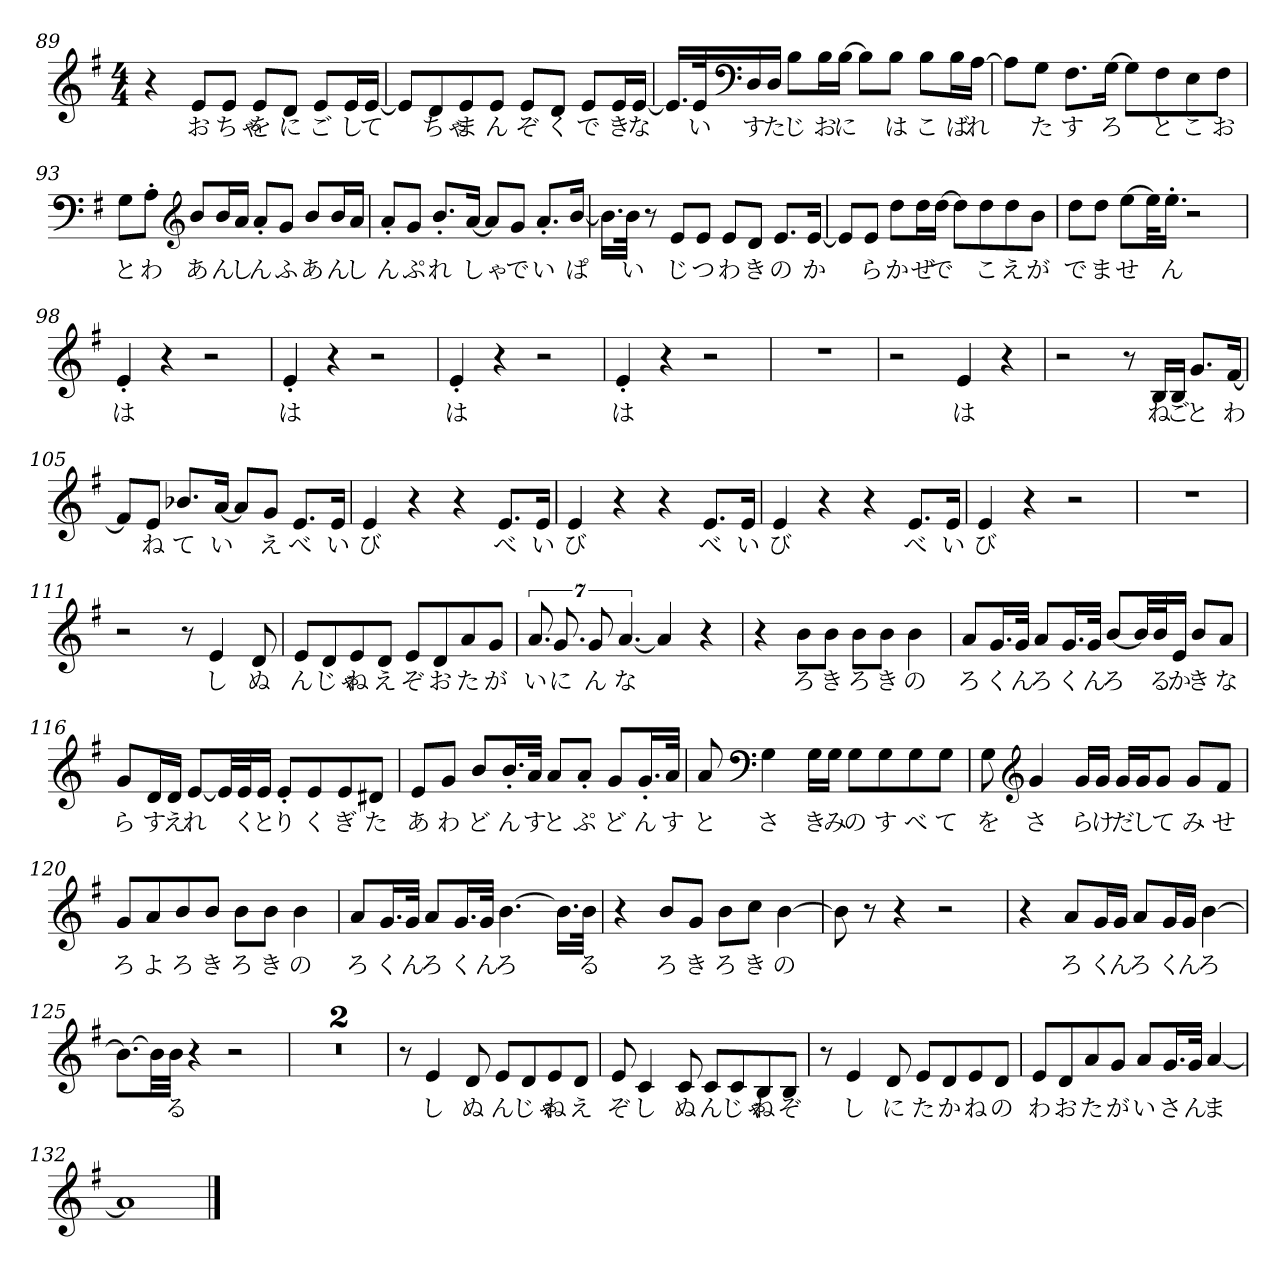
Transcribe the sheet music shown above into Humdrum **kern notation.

**kern	**text
*part1	*part1
*staff1	*staff1
*clefG2	*
*k[f#]	*
*M4/4	*
=89	=89
4r	.
8eL	お
8eJ	ちゃ
8eL	を
8dJ	に
8eL	ご
16eL	し
[16eJJ	て
=90	=90
8eL]	.
8d	ちゃ
8e	ま
8eJ	ん
8eL	ぞ
8dJ	く
8eL	で
16eL	き
[16eJJ	な
=91	=91
16.eLL]	.
32eK	い
*clefF4	*
16D	す
16DJJ	た
8BL	じ
16BL	お
[16BJJ	に
8BL]	.
8BJ	は
8BL	こ
16BL	ば
[16AJJ	れ
=92	=92
8AL]	.
8GJ	た
8.F#L	す
[16GJk	ろ
8GL]	.
8F#	と
8E	こ
8F#J	お
=93	=93
8GL	と
8A'J	わ
*clefG2	*
8bL	あ
16bL	ん
16aJJ	し
8a'L	ん
8gJ	ふ
8bL	あ
16bL	ん
16aJJ	し
=94	=94
8a'L	ん
8gJ	ぷ
8.b'L	れ
[16aJk	しゃ
8aL]	.
8gJ	で
8.a'L	い
[16bJk	ぱ
=95	=95
16.bLL]	.
32bJJk	い
8r	.
8eL	じ
8eJ	つ
8eL	わ
8dJ	き
8.eL	の
[16eJk	か
=96	=96
8eL]	.
8eJ	ら
8ddL	か
16ddL	ぜ
[16ddJJ	で
8ddL]	.
8dd	こ
8dd	え
8bJ	が
=97	=97
8ddL	で
8ddJ	ま
[8eeL	せ
32eeKL]	.
16.ee'JJ	ん
2r	.
=98	=98
4e'	は
4r	.
2r	.
=99	=99
4e'	は
4r	.
2r	.
=100	=100
4e'	は
4r	.
2r	.
=101	=101
4e'	は
4r	.
2r	.
=102	=102
1r	.
=103	=103
2r	.
4e	は
4r	.
=104	=104
2r	.
8r	.
16BLL	ね
16BJJ	ご
8.gL	と
[16f#Jk	わ
=105	=105
8f#L]	.
8eJ	ね
8.b-XL	て
[16aJk	い
8aL]	.
8gJ	え
8.eL	べ
16eJk	い
=106	=106
4e	び
4r	.
4r	.
8.eL	べ
16eJk	い
=107	=107
4e	び
4r	.
4r	.
8.eL	べ
16eJk	い
=108	=108
4e	び
4r	.
4r	.
8.eL	べ
16eJk	い
=109	=109
4e	び
4r	.
2r	.
=110	=110
1r	.
=111	=111
2r	.
8r	.
4e	し
8d	ぬ
=112	=112
8eL	ん
8d	じゃ
8e	ね
8dJ	え
8eL	ぞ
8d	お
8a	た
8gJ	が
=113	=113
14.aL	い
14.g	に
14g	ん
[7.a	な
4a]	.
4r	.
=114	=114
4r	.
8bL	ろ
8bJ	き
8bL	ろ
8bJ	き
4b	の
=115	=115
8aL	ろ
16.gL	く
32gJJk	ん
8aL	ろ
16.gL	く
32gJJk	ん
[8bL	ろ
32bLL]	.
32bJ	る
16eJJ	か
8bL	き
8aJ	な
=116	=116
8gL	ら
16dL	す
16dJJ	え
[8eL	れ
32eLL]	.
32eJ	く
16eJJ	と
8e'L	り
8e	く
8e	ぎ
8d#XJ	た
=117	=117
8eL	あ
8gJ	わ
8bL	ど
16.b'L	ん
32aJJk	す
8aL	と
8a'J	ぷ
8gL	ど
16.g'L	ん
32aJJk	す
=118	=118
8a	と
*clefF4	*
4G	さ
16GLL	き
16GJJ	み
8GL	の
8G	す
8G	べ
8GJ	て
=119	=119
8G	を
*clefG2	*
4g	さ
16gLL	ら
16gJJ	け
16gLL	だ
16gJ	し
8gJ	て
8gL	み
8f#J	せ
=120	=120
8gL	ろ
8a	よ
8b	ろ
8bJ	き
8bL	ろ
8bJ	き
4b	の
=121	=121
8aL	ろ
16.gL	く
32gJJk	ん
8aL	ろ
16.gL	く
32gJJk	ん
[4.b	ろ
16.bLL]	.
32bJJk	る
=122	=122
4r	.
8bL	ろ
8gJ	き
8bL	ろ
8ccJ	き
[4b	の
=123	=123
8b]	.
8r	.
4r	.
2r	.
=124	=124
4r	.
8aL	ろ
16gL	く
16gJJ	ん
8aL	ろ
16gL	く
16gJJ	ん
[4b	ろ
=125	=125
8.bL_	.
32bLL]	.
32bJJJ	る
4r	.
2r	.
=126	=126
1r	.
=127	=127
1r	.
=128	=128
8r	.
4e	し
8d	ぬ
8eL	ん
8d	じゃ
8e	ね
8dJ	え
=129	=129
8e	ぞ
4c	し
8c	ぬ
8cL	ん
8c	じゃ
8B	ね
8BJ	ぞ
=130	=130
8r	.
4e	し
8d	に
8eL	た
8d	か
8e	ね
8dJ	の
=131	=131
8eL	わ
8d	お
8a	た
8gJ	が
8aL	い
16.gL	さ
32gJJk	ん
[4a	ま
=132	=132
1a]	.
==	==
*-	*-
